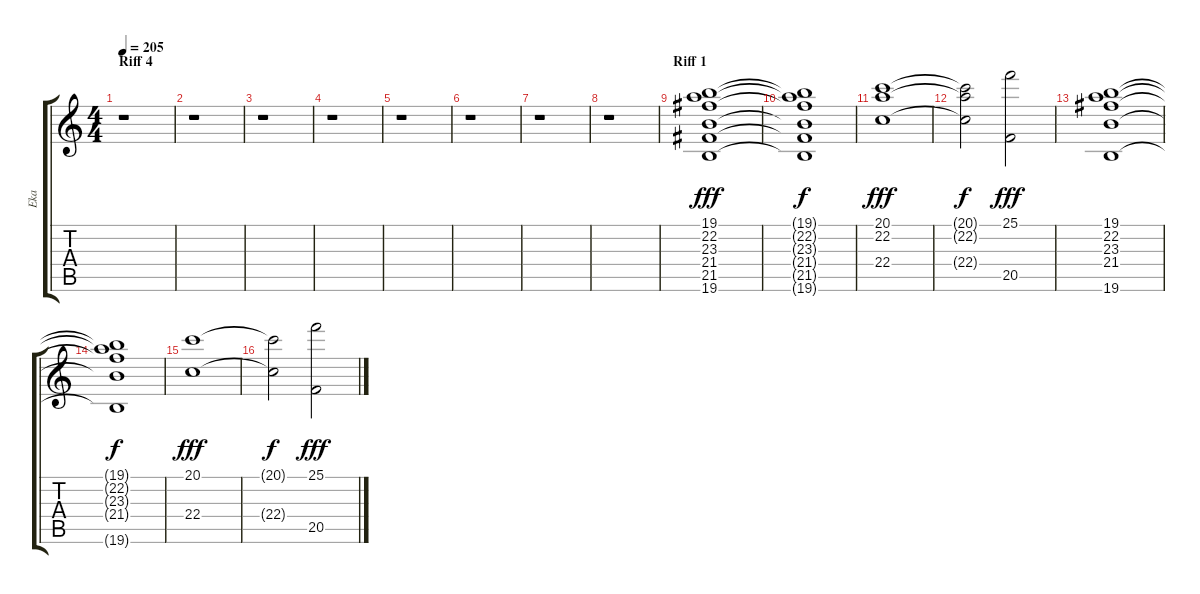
\track ("Eka" "Eka") {instrument stringensemble2}
\staff {score tabs}
\tuning (E4 B3 G3 D3 A2 E2) {hide}
\ts (4 4)
\section ("" "Riff 4")
\tempo 205
\clef g2
\ks c
r.1{dy fff} |
r.1 |
r.1 |
r.1 |
r.1 |
r.1 |
r.1 |
r.1 |
\section ("" "Riff 1")
(19.1 22.2 23.3 21.4 21.5 19.6).1 |
(19.1{t} 22.2{t} 23.3{t} 21.4{t} 21.5{t} 19.6{t}).1{dy f} |
(20.1 22.2 22.4).1{dy fff} |
(20.1{t} 22.2{t} 22.4{t}).2{dy f} (25.1 20.5).2{dy fff} |
(19.1 22.2 23.3 21.4 19.6).1 |
(19.1{t} 22.2{t} 23.3{t} 21.4{t} 19.6{t}).1{dy f} |
(20.1 22.4).1{dy fff} |
(20.1{t} 22.4{t}).2{dy f} (25.1 20.5).2{dy fff}
